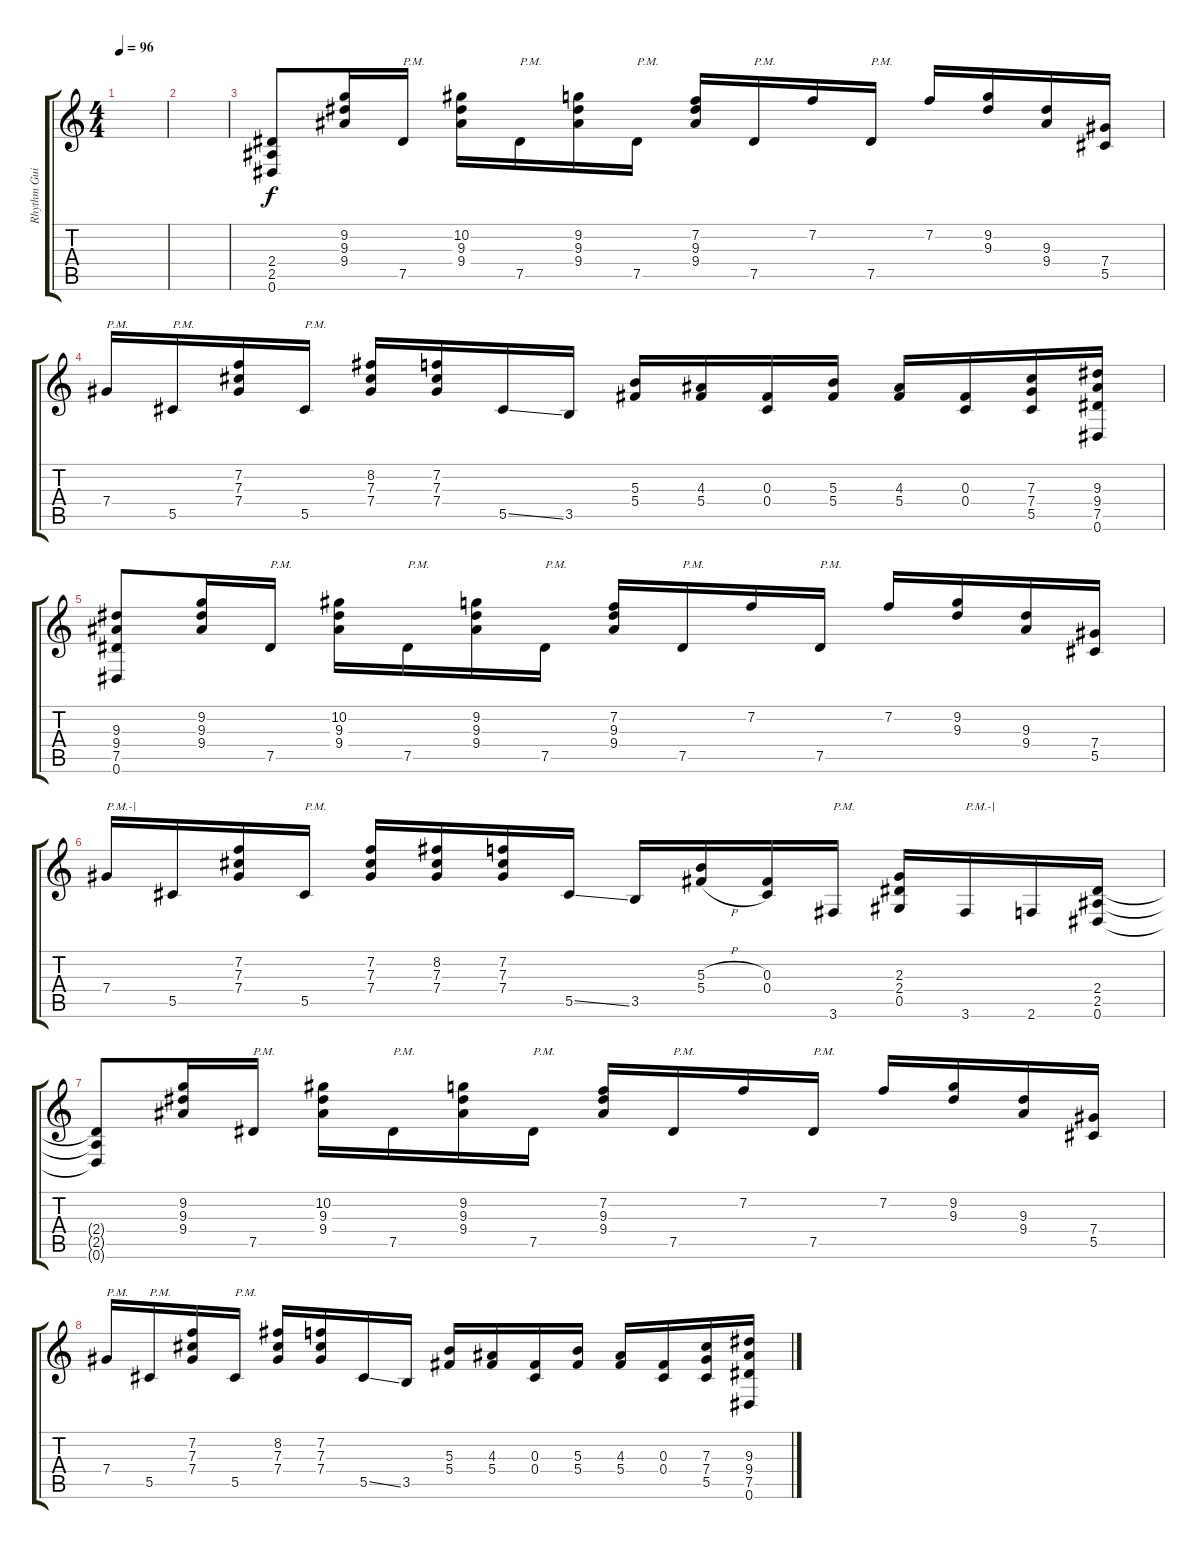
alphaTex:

\track ("Rhythm Guitar" "Rhythm Gui") {instrument overdrivenguitar}
\staff {score tabs}
\tuning (Eb4 Bb3 Gb3 Db3 Ab2 Eb2) {hide}
\ts (4 4)
\tempo 96
\clef g2
\ks c
|
|
(2.4 2.5 0.6).8 (9.2 9.3 9.4).16 7.5.16{txt "P.M."} (10.2 9.3 9.4).16 7.5.16{txt "P.M."} (9.2 9.3 9.4).16 7.5.16{txt "P.M."} (7.2 9.3 9.4).16 7.5.16{txt "P.M."} 7.2.16 7.5.16{txt "P.M."} 7.2.16 (9.2 9.3).16 (9.3 9.4).16 (7.4 5.5).16 |
7.4.16{txt "P.M."} 5.5.16{txt "P.M."} (7.2 7.3 7.4).16 5.5.16{txt "P.M."} (8.2 7.3 7.4).16 (7.2 7.3 7.4).16 5.5{ss}.16 3.5.16 (5.3 5.4).16 (4.3 5.4).16 (0.3 0.4).16 (5.3 5.4).16 (4.3 5.4).16 (0.3 0.4).16 (7.3 7.4 5.5).16 (9.3 9.4 7.5 0.6).16 |
(9.3 9.4 7.5 0.6).8 (9.2 9.3 9.4).16 7.5.16{txt "P.M."} (10.2 9.3 9.4).16 7.5.16{txt "P.M."} (9.2 9.3 9.4).16 7.5.16{txt "P.M."} (7.2 9.3 9.4).16 7.5.16{txt "P.M."} 7.2.16 7.5.16{txt "P.M."} 7.2.16 (9.2 9.3).16 (9.3 9.4).16 (7.4 5.5).16 |
7.4.16{txt "P.M.-|"} 5.5.16 (7.2 7.3 7.4).16 5.5.16{txt "P.M."} (7.2 7.3 7.4).16 (8.2 7.3 7.4).16 (7.2 7.3 7.4).16 5.5{ss}.16 3.5.16 (5.3{h} 5.4{h}).16 (0.3 0.4).16 3.6.16{txt "P.M."} (2.3 2.4 0.5).16 3.6.16{txt "P.M.-|"} 2.6.16 (2.4 2.5 0.6).16 |
(2.4{t} 2.5{t} 0.6{t}).8 (9.2 9.3 9.4).16 7.5.16{txt "P.M."} (10.2 9.3 9.4).16 7.5.16{txt "P.M."} (9.2 9.3 9.4).16 7.5.16{txt "P.M."} (7.2 9.3 9.4).16 7.5.16{txt "P.M."} 7.2.16 7.5.16{txt "P.M."} 7.2.16 (9.2 9.3).16 (9.3 9.4).16 (7.4 5.5).16 |
7.4.16{txt "P.M."} 5.5.16{txt "P.M."} (7.2 7.3 7.4).16 5.5.16{txt "P.M."} (8.2 7.3 7.4).16 (7.2 7.3 7.4).16 5.5{ss}.16 3.5.16 (5.3 5.4).16 (4.3 5.4).16 (0.3 0.4).16 (5.3 5.4).16 (4.3 5.4).16 (0.3 0.4).16 (7.3 7.4 5.5).16 (9.3 9.4 7.5 0.6).16
